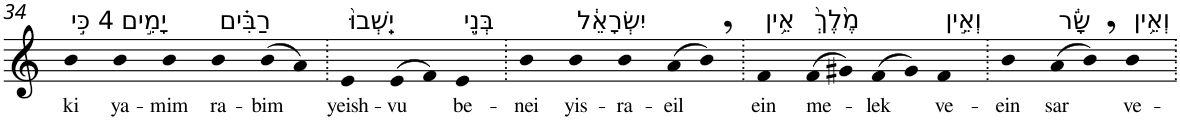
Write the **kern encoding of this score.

**kern	**text
*part1	*part1
*staff1	*staff1
*I"Piano	*
*I'Pno	*
!!LO:PB:g=z
*clefG2	*
*k[]	*
=34	=34
!LO:TX:a:t=4 כִּ֣י	!
!	!LO:LY:b
4b	ki
!LO:TX:a:t=יָמִ֣ים	!
!	!LO:LY:b
4b	ya-
!	!LO:LY:b
4b	-mim
!LO:TX:a:t=רַבִּ֗ים	!
!	!LO:LY:b
4b	ra-
!	!LO:LY:b
(>8b	-bim
8a)	.
=35.	=35.
!LO:TX:a:t=יֵֽשְׁבוּ֙	!
!	!LO:LY:b
4e	yeish-
!	!LO:LY:b
(>8e	-vu
8f)	.
!LO:TX:a:t=בְּנֵ֣י	!
!	!LO:LY:b
4e	be-
=36.	=36.
!	!LO:LY:b
4b	-nei
!LO:TX:a:t=יִשְׂרָאֵ֔ל	!
!	!LO:LY:b
4b	yis-
!	!LO:LY:b
4b	-ra-
!	!LO:LY:b
(>8a	-eil
8b,)	.
=37.	=37.
!LO:TX:a:t=אֵ֥ין	!
!	!LO:LY:b
4f	ein
!LO:TX:a:t=מֶ֙לֶךְ֙	!
!	!LO:LY:b
(>8f	me-
8g#X)	.
!	!LO:LY:b
(>8f	-lek
8g#)	.
!LO:TX:a:t=וְאֵ֣ין	!
!	!LO:LY:b
4f	ve-
=38.	=38.
!	!LO:LY:b
4b	-ein
!LO:TX:a:t=שָׂ֔ר	!
!	!LO:LY:b
(>8a	sar
8b,)	.
!LO:TX:a:t=וְאֵ֥ין	!
!	!LO:LY:b
4b	ve-
=.	=.
*-	*-
